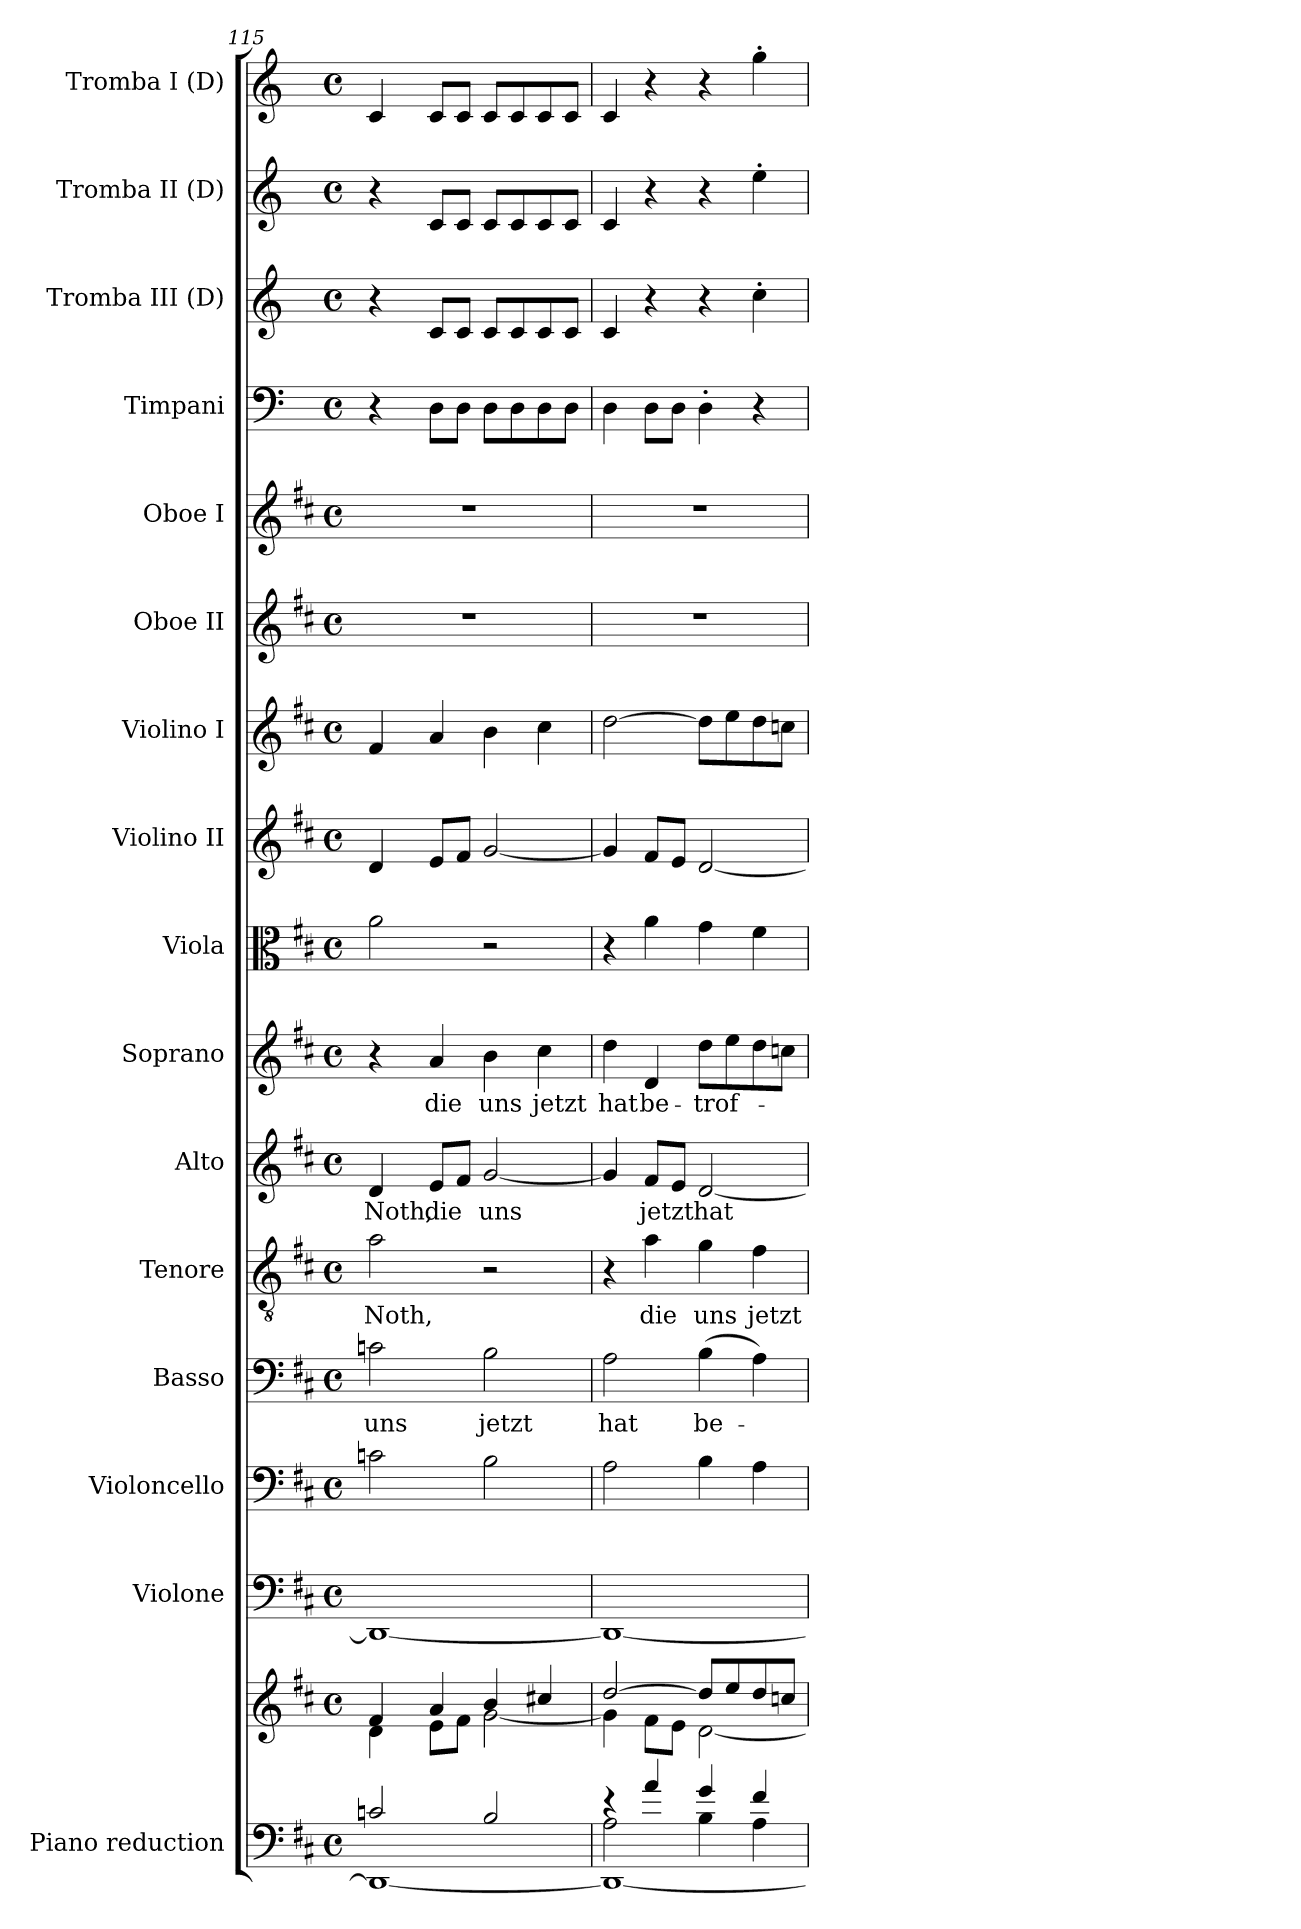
**kern	**kern	**kern	**kern	**kern	**text	**kern	**text	**kern	**text	**kern	**text	**kern	**kern	**kern	**kern	**kern	**kern	**kern	**kern	**kern
*part16	*part16	*part15	*part14	*part13	*part13	*part12	*part12	*part11	*part11	*part10	*part10	*part9	*part8	*part7	*part6	*part5	*part4	*part3	*part2	*part1
*staff17	*staff16	*staff15	*staff14	*staff13	*staff13	*staff12	*staff12	*staff11	*staff11	*staff10	*staff10	*staff9	*staff8	*staff7	*staff6	*staff5	*staff4	*staff3	*staff2	*staff1
*I"Piano reduction	*	*I"Violone	*I"Violoncello	*I"Basso	*	*I"Tenore	*	*I"Alto	*	*I"Soprano	*	*I"Viola	*I"Violino II	*I"Violino I	*I"Oboe II	*I"Oboe I	*I"Timpani	*I"Tromba III (D)	*I"Tromba II (D)	*I"Tromba I (D)
*I'Pno	*	*	*	*	*	*	*	*	*	*	*	*	*	*	*I'Ob	*I'Ob	*I'Timp	*	*	*
*clefF4	*clefG2	*clefF4	*clefF4	*clefF4	*	*clefGv2	*	*clefG2	*	*clefG2	*	*clefC3	*clefG2	*clefG2	*clefG2	*clefG2	*clefF4	*clefG2	*clefG2	*clefG2
*	*	*ITrd7c12	*	*	*	*	*	*	*	*	*	*	*	*	*	*	*	*ITrd-1c-2	*ITrd-1c-2	*ITrd-1c-2
*k[f#c#]	*k[f#c#]	*k[f#c#]	*k[f#c#]	*k[f#c#]	*	*k[f#c#]	*	*k[f#c#]	*	*k[f#c#]	*	*k[f#c#]	*k[f#c#]	*k[f#c#]	*k[f#c#]	*k[f#c#]	*k[]	*k[f#c#]	*k[f#c#]	*k[f#c#]
*M4/4	*M4/4	*M4/4	*M4/4	*M4/4	*	*M4/4	*	*M4/4	*	*M4/4	*	*M4/4	*M4/4	*M4/4	*M4/4	*M4/4	*M4/4	*M4/4	*M4/4	*M4/4
*met(c)	*met(c)	*met(c)	*met(c)	*met(c)	*	*met(c)	*	*met(c)	*	*met(c)	*	*met(c)	*met(c)	*met(c)	*met(c)	*met(c)	*met(c)	*met(c)	*met(c)	*met(c)
=115	=115	=115	=115	=115	=115	=115	=115	=115	=115	=115	=115	=115	=115	=115	=115	=115	=115	=115	=115	=115
*^	*^	*	*	*	*	*	*	*	*	*	*	*	*	*	*	*	*	*	*	*
!	!	!	!	!	!	!	!LO:LY:b	!	!LO:LY:b	!	!LO:LY:b	!	!	!	!	!	!	!	!	!	!	!
2cn/	1DD_	4f#/	4d\	1DDD_	2cn\	2cn\	uns	2a\	Noth,	4d/	Noth,	4r	.	2a\	4d/	4f#/	1r	1r	4r	4r	4r	4d/
!	!	!	!	!	!	!	!	!	!	!	!LO:LY:b	!	!LO:LY:b	!	!	!	!	!	!	!	!	!
.	.	4a/	8e\L	.	.	.	.	.	.	8e/L	die	4a/	die	.	8e/L	4a/	.	.	8D\L	8d/L	8d/L	8d/L
.	.	.	8f#\J	.	.	.	.	.	.	8f#/J	.	.	.	.	8f#/J	.	.	.	8D\J	8d/J	8d/J	8d/J
!	!	!	!	!	!	!	!LO:LY:b	!	!	!	!LO:LY:b	!	!LO:LY:b	!	!	!	!	!	!	!	!	!
2B/	.	4b/	[2g\	.	2B\	2B\	jetzt	2r	.	[2g/	uns	4b\	uns	2r	[2g/	4b\	.	.	8D\L	8d/L	8d/L	8d/L
.	.	.	.	.	.	.	.	.	.	.	.	.	.	.	.	.	.	.	8D\	8d/	8d/	8d/
!	!	!	!	!	!	!	!	!	!	!	!	!	!LO:LY:b	!	!	!	!	!	!	!	!	!
.	.	4cc#X/	.	.	.	.	.	.	.	.	.	4cc#\	jetzt	.	.	4cc#\	.	.	8D\	8d/	8d/	8d/
.	.	.	.	.	.	.	.	.	.	.	.	.	.	.	.	.	.	.	8D\J	8d/J	8d/J	8d/J
=116	=116	=116	=116	=116	=116	=116	=116	=116	=116	=116	=116	=116	=116	=116	=116	=116	=116	=116	=116	=116	=116	=116
*	*^	*	*	*	*	*	*	*	*	*	*	*	*	*	*	*	*	*	*	*	*	*
!	!	!	!	!	!	!	!	!LO:LY:b	!	!	!	!	!	!LO:LY:b	!	!	!	!	!	!	!	!	!
4re	1DD_	2A\	[2dd/	4g\]	1DDD_	2A\	2A\	hat	4r	.	4g/]	.	4dd\	hat	4r	4g/]	[2dd\	1r	1r	4D\	4d/	4d/	4d/
!	!	!	!	!	!	!	!	!	!	!LO:LY:b	!	!LO:LY:b	!	!LO:LY:b	!	!	!	!	!	!	!	!	!
4a/	.	.	.	8f#\L	.	.	.	.	4a\	die	8f#/L	jetzt	4d/	be-	4a\	8f#/L	.	.	.	8D\L	4r	4r	4r
.	.	.	.	8e\J	.	.	.	.	.	.	8e/J	.	.	.	.	8e/J	.	.	.	8D\J	.	.	.
!	!	!	!	!	!	!	!	!LO:LY:b	!	!LO:LY:b	!	!LO:LY:b	!	!LO:LY:b	!	!	!	!	!	!	!	!	!
4g/	.	4B\	8dd/L]	[2d\	.	4B\	(>4B\	be-	4g\	uns	[2d/	hat	8dd\L	-trof-	4g\	[2d/	8dd\L]	.	.	4D'\	4r	4r	4r
.	.	.	8ee/	.	.	.	.	.	.	.	.	.	8ee\	.	.	.	8ee\	.	.	.	.	.	.
!	!	!	!	!	!	!	!	!	!	!LO:LY:b	!	!	!	!	!	!	!	!	!	!	!	!	!
4f#/	.	4A\	8dd/	.	.	4A\	4A\)	.	4f#\	jetzt	.	.	8dd\	.	4f#\	.	8dd\	.	.	4r	4dd'\	4ff#'\	4aa'\
.	.	.	8ccn/J	.	.	.	.	.	.	.	.	.	8ccn\J	.	.	.	8ccn\J	.	.	.	.	.	.
*v	*v	*v	*	*	*	*	*	*	*	*	*	*	*	*	*	*	*	*	*	*	*	*	*
*	*v	*v	*	*	*	*	*	*	*	*	*	*	*	*	*	*	*	*	*	*	*
=	=	=	=	=	=	=	=	=	=	=	=	=	=	=	=	=	=	=	=	=
*-	*-	*-	*-	*-	*-	*-	*-	*-	*-	*-	*-	*-	*-	*-	*-	*-	*-	*-	*-	*-
